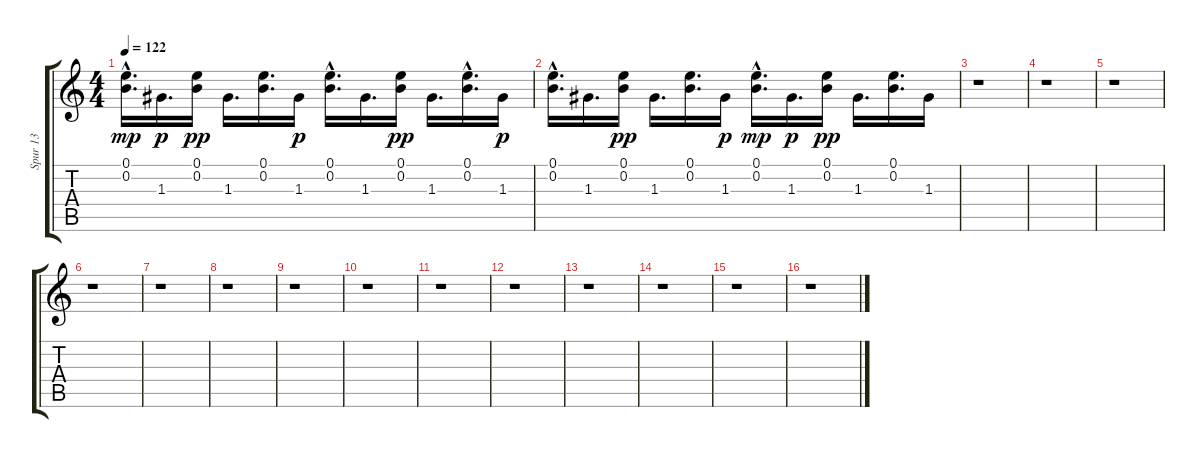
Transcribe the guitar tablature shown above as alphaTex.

\track ("Spur 13" "Spur 13") {instrument acousticguitarsteel}
\staff {score tabs}
\tuning (E4 B3 G3 D3 A2 E2) {hide}
\ts (4 4)
\tempo 122
\clef g2
\ks c
(0.1 0.2{hac}).16{d dy mp} 1.3.16{d dy p} (0.1 0.2).16{dy pp} 1.3.16{d} (0.1 0.2).16{d} 1.3.16{dy p} (0.1 0.2{hac}).16{d} 1.3.16{d} (0.1 0.2).16{dy pp} 1.3.16{d} (0.1 0.2{hac}).16{d} 1.3.16{dy p} |
(0.1 0.2{hac}).16{d} 1.3.16{d} (0.1 0.2).16{dy pp} 1.3.16{d} (0.1 0.2).16{d} 1.3.16{dy p} (0.1 0.2{hac}).16{d dy mp} 1.3.16{d dy p} (0.1 0.2).16{dy pp} 1.3.16{d} (0.1 0.2).16{d} 1.3.16 |
r.1 |
r.1 |
r.1 |
r.1 |
r.1 |
r.1 |
r.1 |
r.1 |
r.1 |
r.1 |
r.1 |
r.1 |
r.1 |
r.1
